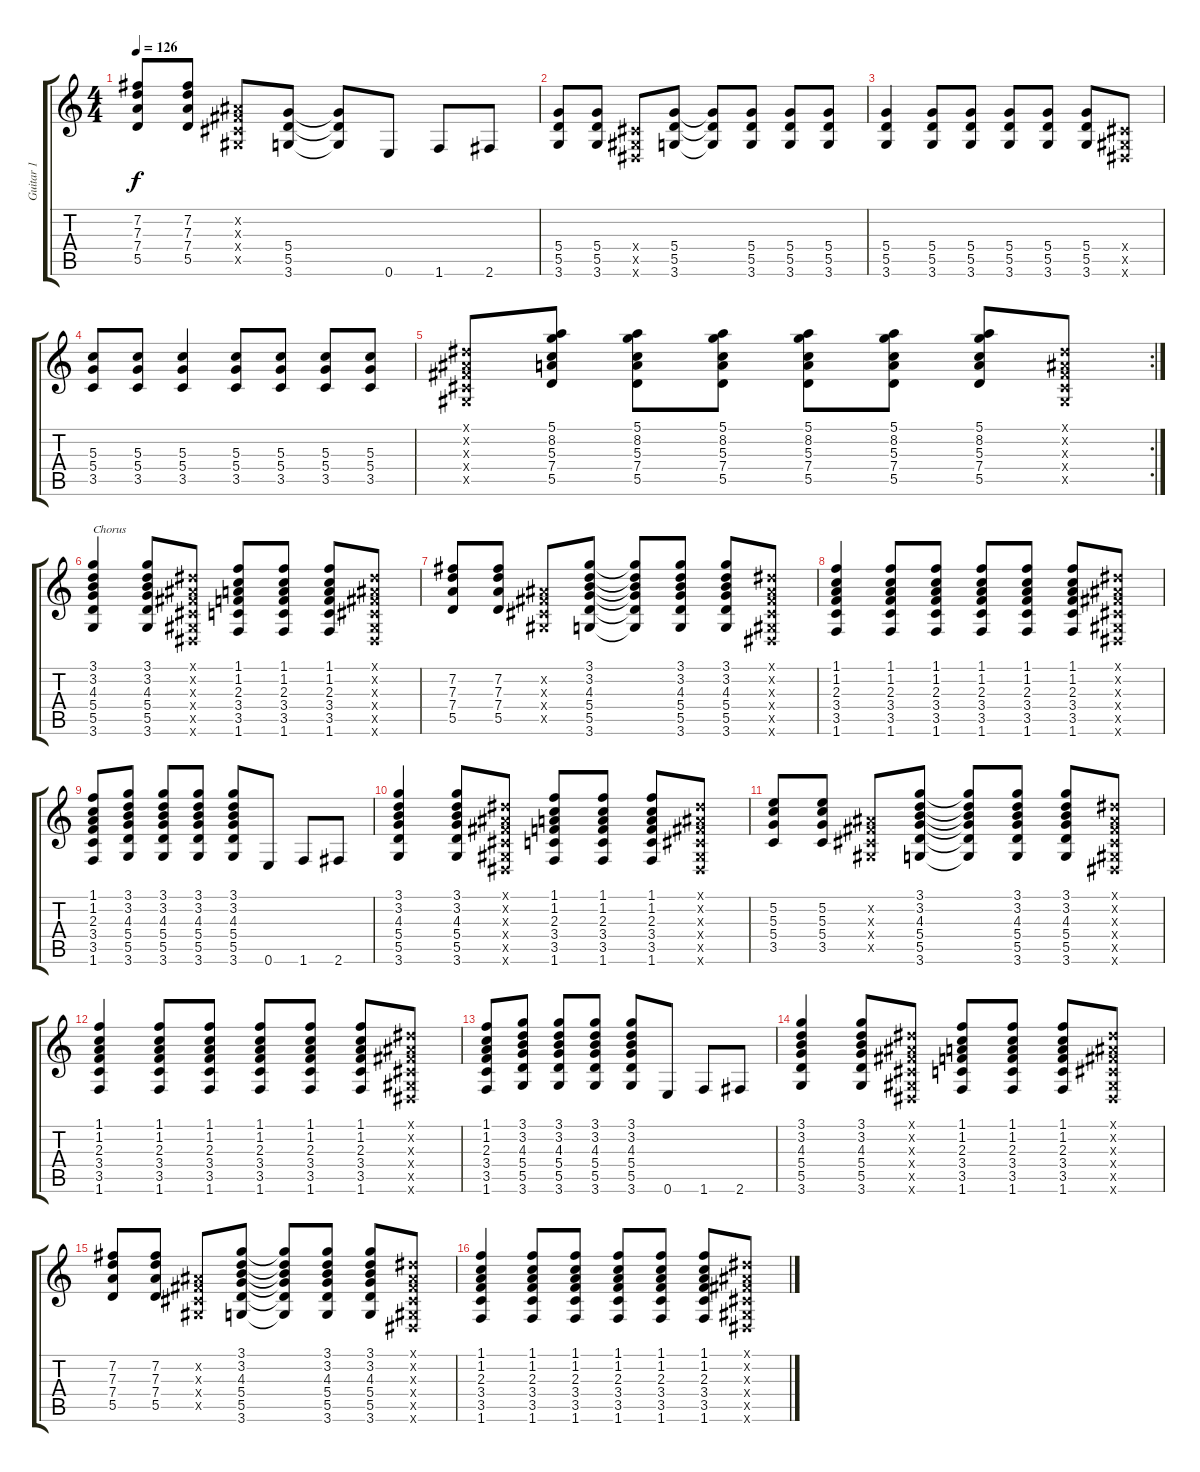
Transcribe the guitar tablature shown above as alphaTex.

\track ("Guitar 1" "Guitar 1") {instrument overdrivenguitar}
\staff {score tabs}
\tuning (E4 B3 G3 D3 A2 E2) {hide}
\ts (4 4)
\tempo 126
\clef g2
\ks c
(7.2 7.3 7.4 5.5).8{dy f} (7.2 7.3 7.4 5.5).8 (-1.2{x} -1.3{x} -1.4{x} -1.5{x}).8 (5.4 5.5 3.6).8 (5.4{t} 5.5{t} 3.6{t}).8 0.6.8 1.6.8 2.6.8 |
(5.4 5.5 3.6).8 (5.4 5.5 3.6).8 (-1.4{x} -1.5{x} -1.6{x}).8 (5.4 5.5 3.6).8 (5.4{t} 5.5{t} 3.6{t}).8 (5.4 5.5 3.6).8 (5.4 5.5 3.6).8 (5.4 5.5 3.6).8 |
(5.4 5.5 3.6).4 (5.4 5.5 3.6).8 (5.4 5.5 3.6).8 (5.4 5.5 3.6).8 (5.4 5.5 3.6).8 (5.4 5.5 3.6).8 (-1.4{x} -1.5{x} -1.6{x}).8 |
(5.3 5.4 3.5).8 (5.3 5.4 3.5).8 (5.3 5.4 3.5).4 (5.3 5.4 3.5).8 (5.3 5.4 3.5).8 (5.3 5.4 3.5).8 (5.3 5.4 3.5).8 |
\rc 2
(-1.1{x} -1.2{x} -1.3{x} -1.4{x} -1.5{x}).8 (5.1 8.2 5.3 7.4 5.5).8 (5.1 8.2 5.3 7.4 5.5).8 (5.1 8.2 5.3 7.4 5.5).8 (5.1 8.2 5.3 7.4 5.5).8 (5.1 8.2 5.3 7.4 5.5).8 (5.1 8.2 5.3 7.4 5.5).8 (-1.1{x} -1.2{x} -1.3{x} -1.4{x} -1.5{x}).8 |
(3.1 3.2 4.3 5.4 5.5 3.6).4{txt "Chorus"} (3.1 3.2 4.3 5.4 5.5 3.6).8 (-1.1{x} -1.2{x} -1.3{x} -1.4{x} -1.5{x} -1.6{x}).8 (1.1 1.2 2.3 3.4 3.5 1.6).8 (1.1 1.2 2.3 3.4 3.5 1.6).8 (1.1 1.2 2.3 3.4 3.5 1.6).8 (-1.1{x} -1.2{x} -1.3{x} -1.4{x} -1.5{x} -1.6{x}).8 |
(7.2 7.3 7.4 5.5).8 (7.2 7.3 7.4 5.5).8 (-1.2{x} -1.3{x} -1.4{x} -1.5{x}).8 (3.1 3.2 4.3 5.4 5.5 3.6).8 (3.1{t} 3.2{t} 4.3{t} 5.4{t} 5.5{t} 3.6{t}).8 (3.1 3.2 4.3 5.4 5.5 3.6).8 (3.1 3.2 4.3 5.4 5.5 3.6).8 (-1.1{x} -1.2{x} -1.3{x} -1.4{x} -1.5{x} -1.6{x}).8 |
(1.1 1.2 2.3 3.4 3.5 1.6).4 (1.1 1.2 2.3 3.4 3.5 1.6).8 (1.1 1.2 2.3 3.4 3.5 1.6).8 (1.1 1.2 2.3 3.4 3.5 1.6).8 (1.1 1.2 2.3 3.4 3.5 1.6).8 (1.1 1.2 2.3 3.4 3.5 1.6).8 (-1.1{x} -1.2{x} -1.3{x} -1.4{x} -1.5{x} -1.6{x}).8 |
(1.1 1.2 2.3 3.4 3.5 1.6).8 (3.1 3.2 4.3 5.4 5.5 3.6).8 (3.1 3.2 4.3 5.4 5.5 3.6).8 (3.1 3.2 4.3 5.4 5.5 3.6).8 (3.1 3.2 4.3 5.4 5.5 3.6).8 0.6.8 1.6.8 2.6.8 |
(3.1 3.2 4.3 5.4 5.5 3.6).4 (3.1 3.2 4.3 5.4 5.5 3.6).8 (-1.1{x} -1.2{x} -1.3{x} -1.4{x} -1.5{x} -1.6{x}).8 (1.1 1.2 2.3 3.4 3.5 1.6).8 (1.1 1.2 2.3 3.4 3.5 1.6).8 (1.1 1.2 2.3 3.4 3.5 1.6).8 (-1.1{x} -1.2{x} -1.3{x} -1.4{x} -1.5{x} -1.6{x}).8 |
(5.2 5.3 5.4 3.5).8 (5.2 5.3 5.4 3.5).8 (-1.2{x} -1.3{x} -1.4{x} -1.5{x}).8 (3.1 3.2 4.3 5.4 5.5 3.6).8 (3.1{t} 3.2{t} 4.3{t} 5.4{t} 5.5{t} 3.6{t}).8 (3.1 3.2 4.3 5.4 5.5 3.6).8 (3.1 3.2 4.3 5.4 5.5 3.6).8 (-1.1{x} -1.2{x} -1.3{x} -1.4{x} -1.5{x} -1.6{x}).8 |
(1.1 1.2 2.3 3.4 3.5 1.6).4 (1.1 1.2 2.3 3.4 3.5 1.6).8 (1.1 1.2 2.3 3.4 3.5 1.6).8 (1.1 1.2 2.3 3.4 3.5 1.6).8 (1.1 1.2 2.3 3.4 3.5 1.6).8 (1.1 1.2 2.3 3.4 3.5 1.6).8 (-1.1{x} -1.2{x} -1.3{x} -1.4{x} -1.5{x} -1.6{x}).8 |
(1.1 1.2 2.3 3.4 3.5 1.6).8 (3.1 3.2 4.3 5.4 5.5 3.6).8 (3.1 3.2 4.3 5.4 5.5 3.6).8 (3.1 3.2 4.3 5.4 5.5 3.6).8 (3.1 3.2 4.3 5.4 5.5 3.6).8 0.6.8 1.6.8 2.6.8 |
(3.1 3.2 4.3 5.4 5.5 3.6).4 (3.1 3.2 4.3 5.4 5.5 3.6).8 (-1.1{x} -1.2{x} -1.3{x} -1.4{x} -1.5{x} -1.6{x}).8 (1.1 1.2 2.3 3.4 3.5 1.6).8 (1.1 1.2 2.3 3.4 3.5 1.6).8 (1.1 1.2 2.3 3.4 3.5 1.6).8 (-1.1{x} -1.2{x} -1.3{x} -1.4{x} -1.5{x} -1.6{x}).8 |
(7.2 7.3 7.4 5.5).8 (7.2 7.3 7.4 5.5).8 (-1.2{x} -1.3{x} -1.4{x} -1.5{x}).8 (3.1 3.2 4.3 5.4 5.5 3.6).8 (3.1{t} 3.2{t} 4.3{t} 5.4{t} 5.5{t} 3.6{t}).8 (3.1 3.2 4.3 5.4 5.5 3.6).8 (3.1 3.2 4.3 5.4 5.5 3.6).8 (-1.1{x} -1.2{x} -1.3{x} -1.4{x} -1.5{x} -1.6{x}).8 |
(1.1 1.2 2.3 3.4 3.5 1.6).4 (1.1 1.2 2.3 3.4 3.5 1.6).8 (1.1 1.2 2.3 3.4 3.5 1.6).8 (1.1 1.2 2.3 3.4 3.5 1.6).8 (1.1 1.2 2.3 3.4 3.5 1.6).8 (1.1 1.2 2.3 3.4 3.5 1.6).8 (-1.1{x} -1.2{x} -1.3{x} -1.4{x} -1.5{x} -1.6{x}).8
